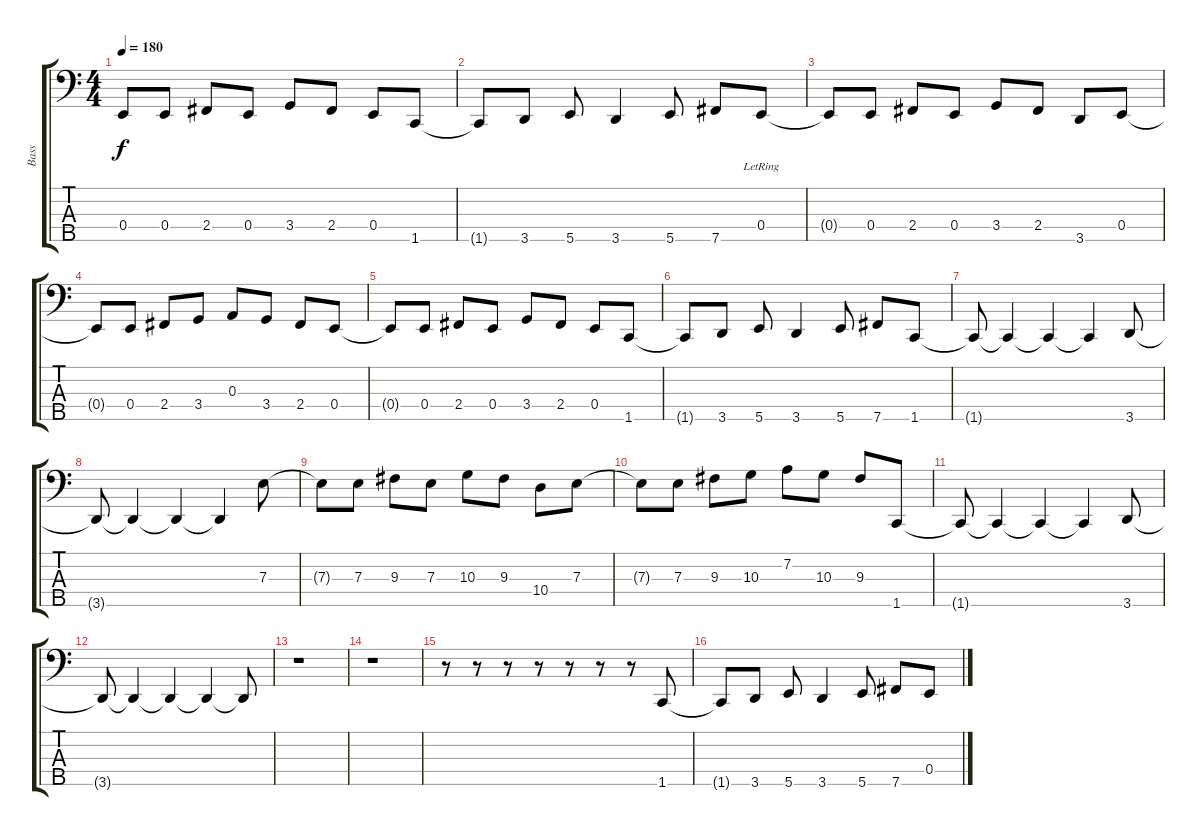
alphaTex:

\track ("Bass" "Bass") {instrument electricbasspick}
\staff {score tabs}
\tuning (G2 D2 A1 E1 B0) {hide}
\ts (4 4)
\tempo 180
\clef f4
\ks c
0.4{t}.8{dy f} 0.4.8 2.4.8 0.4.8 3.4.8 2.4.8 0.4.8 1.5.8 |
1.5{t}.8 3.5.8 5.5.8 3.5.4 5.5.8 7.5.8 0.4{lr}.8 |
0.4{t}.8 0.4.8 2.4.8 0.4.8 3.4.8 2.4.8 3.5.8 0.4.8 |
0.4{t}.8 0.4.8 2.4.8 3.4.8 0.3.8 3.4.8 2.4.8 0.4.8 |
0.4{t}.8 0.4.8 2.4.8 0.4.8 3.4.8 2.4.8 0.4.8 1.5.8 |
1.5{t}.8 3.5.8 5.5.8 3.5.4 5.5.8 7.5.8 1.5.8 |
1.5{t}.8 1.5{t}.4 1.5{t}.4 1.5{t}.4 3.5.8 |
3.5{t}.8 3.5{t}.4 3.5{t}.4 3.5{t}.4 7.3.8 |
7.3{t}.8 7.3.8 9.3.8 7.3.8 10.3.8 9.3.8 10.4.8 7.3.8 |
7.3{t}.8 7.3.8 9.3.8 10.3.8 7.2.8 10.3.8 9.3.8 1.5.8 |
1.5{t}.8 1.5{t}.4 1.5{t}.4 1.5{t}.4 3.5.8 |
3.5{t}.8 3.5{t}.4 3.5{t}.4 3.5{t}.4 3.5{t}.8 |
r.1 |
r.1 |
r.8 r.8 r.8 r.8 r.8 r.8 r.8 1.5.8 |
1.5{t}.8 3.5.8 5.5.8 3.5.4 5.5.8 7.5.8 0.4.8
